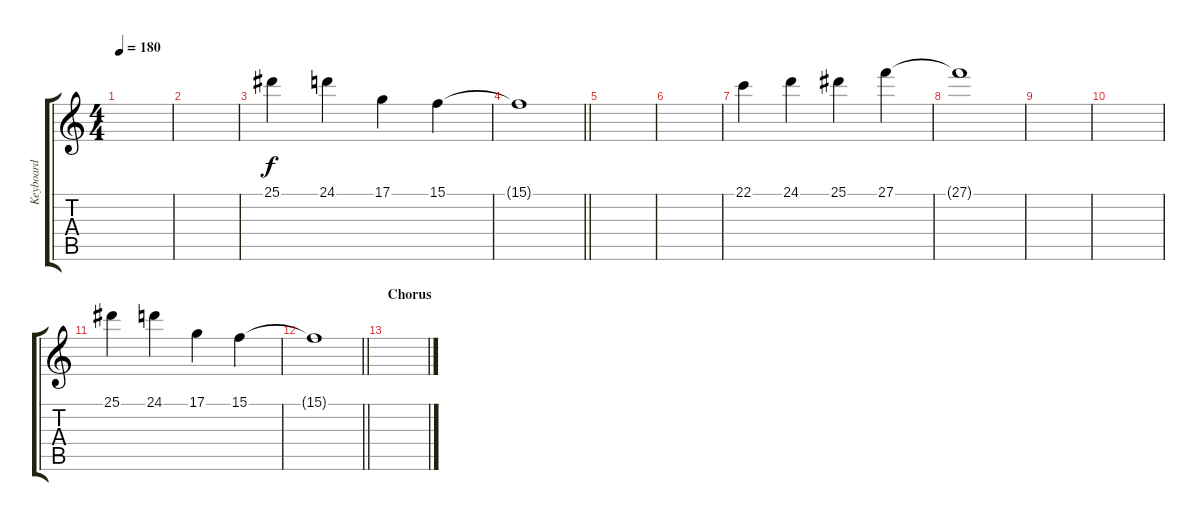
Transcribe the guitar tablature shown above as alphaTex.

\track ("Keyboard" "Keyboard") {instrument acousticgrandpiano}
\staff {score tabs}
\tuning (D4 A3 F3 C3 G2 C2) {hide}
\ts (4 4)
\tempo 180
\clef g2
\ks c
|
|
25.1.4 24.1.4 17.1.4 15.1.4 |
\barLineRight lightlight
15.1{t}.1 |
|
|
22.1.4 24.1.4 25.1.4 27.1.4 |
27.1{t}.1 |
|
|
25.1.4 24.1.4 17.1.4 15.1.4 |
\barLineRight lightlight
15.1{t}.1 |
\section ("" "Chorus")
